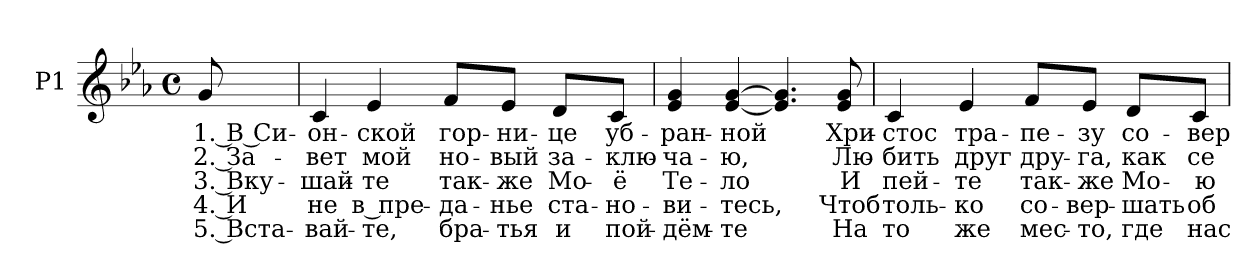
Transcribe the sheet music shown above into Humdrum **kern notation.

**kern	**text	**text	**text	**text	**text
*part1	*part1	*part1	*part1	*part1	*part1
*staff1	*staff1	*staff1	*staff1	*staff1	*staff1
*I"P1	*	*	*	*	*
!!LO:PB:g=z
*clefG2	*	*	*	*	*
*k[b-e-a-]	*	*	*	*	*
*E-:	*	*	*	*	*
*M4/4	*	*	*	*	*
*met(c)	*	*	*	*	*
=	=	=	=	=	=
!	!LO:LY:b:color=#000000	!LO:LY:b:color=#000000	!LO:LY:b:color=#000000	!LO:LY:b:color=#000000	!LO:LY:b:color=#000000
8gi/	1. В Си-	2. За-	3. Вку-	4. И	5. Вста-
=1	=1	=1	=1	=1	=1
!	!LO:LY:b:color=#000000	!LO:LY:b:color=#000000	!LO:LY:b:color=#000000	!LO:LY:b:color=#000000	!LO:LY:b:color=#000000
4ci/	-он-	-вет	-шай-	не	-вай-
!	!LO:LY:b:color=#000000	!LO:LY:b:color=#000000	!LO:LY:b:color=#000000	!LO:LY:b:color=#000000	!LO:LY:b:color=#000000
4e-i/	-ской	мой	-те	в пре-	-те,
!	!LO:LY:b:color=#000000	!LO:LY:b:color=#000000	!LO:LY:b:color=#000000	!LO:LY:b:color=#000000	!LO:LY:b:color=#000000
8fi/L	гор-	но-	так-	-да-	бра-
!	!LO:LY:b:color=#000000	!LO:LY:b:color=#000000	!LO:LY:b:color=#000000	!LO:LY:b:color=#000000	!LO:LY:b:color=#000000
8e-i/J	-ни-	-вый	-же	-нье	-тья
!	!LO:LY:b:color=#000000	!LO:LY:b:color=#000000	!LO:LY:b:color=#000000	!LO:LY:b:color=#000000	!LO:LY:b:color=#000000
8di/L	-це	за-	Мо-	ста-	и
!	!LO:LY:b:color=#000000	!LO:LY:b:color=#000000	!LO:LY:b:color=#000000	!LO:LY:b:color=#000000	!LO:LY:b:color=#000000
8ci/J	уб-	-клю-	-ё	-но-	пой-
=2	=2	=2	=2	=2	=2
!	!LO:LY:b:color=#000000	!LO:LY:b:color=#000000	!LO:LY:b:color=#000000	!LO:LY:b:color=#000000	!LO:LY:b:color=#000000
4e-i/ 4gi	-ран-	-ча-	Те-	-ви-	-дём-
!	!LO:LY:b:color=#000000	!LO:LY:b:color=#000000	!LO:LY:b:color=#000000	!LO:LY:b:color=#000000	!LO:LY:b:color=#000000
[<4e-i/ [>4gi	-ной	-ю,	-ло	-тесь,	-те
4.e-i/] 4.gi]	.	.	.	.	.
!	!LO:LY:b:color=#000000	!LO:LY:b:color=#000000	!LO:LY:b:color=#000000	!LO:LY:b:color=#000000	!LO:LY:b:color=#000000
8e-i/ 8gi	Хри-	Лю-	И	Чтоб	На
!!LO:LB:g=z
=3	=3	=3	=3	=3	=3
!	!LO:LY:b:color=#000000	!LO:LY:b:color=#000000	!LO:LY:b:color=#000000	!LO:LY:b:color=#000000	!LO:LY:b:color=#000000
4ci/	-стос	-бить	пей-	толь-	то
!	!LO:LY:b:color=#000000	!LO:LY:b:color=#000000	!LO:LY:b:color=#000000	!LO:LY:b:color=#000000	!LO:LY:b:color=#000000
4e-i/	тра-	друг	-те	-ко	же
!	!LO:LY:b:color=#000000	!LO:LY:b:color=#000000	!LO:LY:b:color=#000000	!LO:LY:b:color=#000000	!LO:LY:b:color=#000000
8fi/L	-пе-	дру-	так-	со-	мес-
!	!LO:LY:b:color=#000000	!LO:LY:b:color=#000000	!LO:LY:b:color=#000000	!LO:LY:b:color=#000000	!LO:LY:b:color=#000000
8e-i/J	-зу	-га,	-же	-вер-	-то,
!	!LO:LY:b:color=#000000	!LO:LY:b:color=#000000	!LO:LY:b:color=#000000	!LO:LY:b:color=#000000	!LO:LY:b:color=#000000
8di/L	со-	как	Мо-	-шать	где
!	!LO:LY:b:color=#000000	!LO:LY:b:color=#000000	!LO:LY:b:color=#000000	!LO:LY:b:color=#000000	!LO:LY:b:color=#000000
8ci/J	-вер-	се-	-ю	об-	нас
=	=	=	=	=	=
*-	*-	*-	*-	*-	*-
